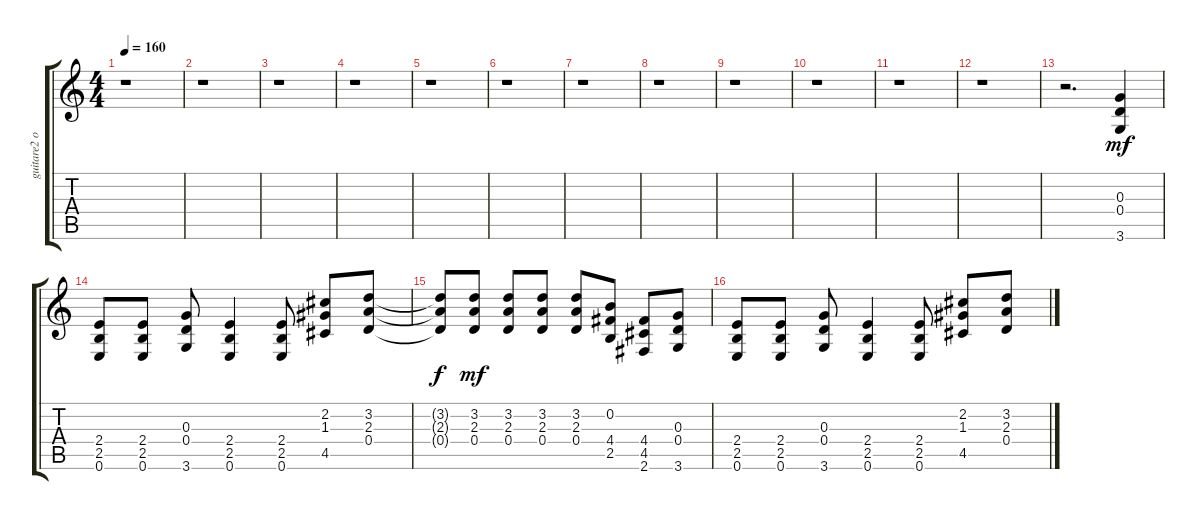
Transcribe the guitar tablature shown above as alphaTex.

\track ("guitare2 overdrive" "guitare2 o") {instrument overdrivenguitar}
\staff {score tabs}
\tuning (E4 B3 G3 D3 A2 E2) {hide}
\ts (4 4)
\tempo 160
\clef g2
\ks c
r.1{dy mf instrument overdrivenguitar} |
r.1 |
r.1 |
r.1 |
r.1 |
r.1 |
r.1 |
r.1 |
r.1 |
r.1 |
r.1 |
r.1 |
r.2{d} (0.3 0.4 3.6).4 |
(2.4 2.5 0.6).8 (2.4 2.5 0.6).8 (0.3 0.4 3.6).8 (2.4 2.5 0.6).4 (2.4 2.5 0.6).8 (2.2 1.3 4.5).8 (3.2 2.3 0.4).8 |
(3.2{t} 2.3{t} 0.4{t}).8{dy f} (3.2 2.3 0.4).8{dy mf} (3.2 2.3 0.4).8 (3.2 2.3 0.4).8 (3.2 2.3 0.4).8 (0.2 4.4 2.5).8 (4.4 4.5 2.6).8 (0.3 0.4 3.6).8 |
(2.4 2.5 0.6).8 (2.4 2.5 0.6).8 (0.3 0.4 3.6).8 (2.4 2.5 0.6).4 (2.4 2.5 0.6).8 (2.2 1.3 4.5).8 (3.2 2.3 0.4).8
